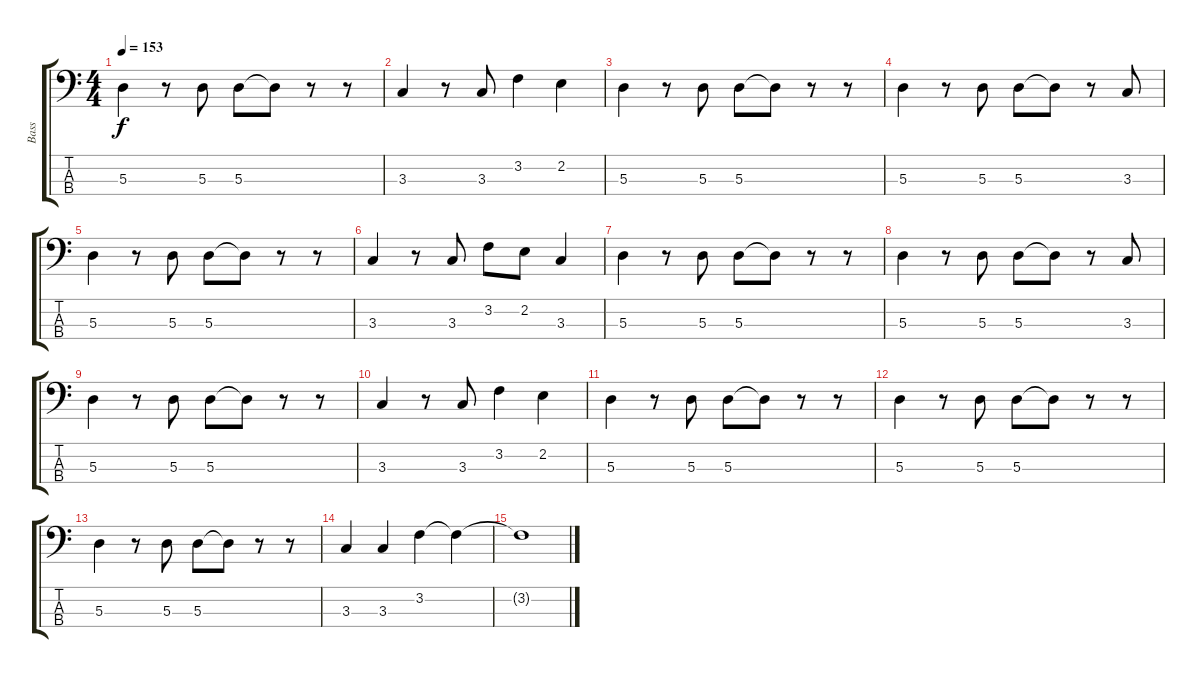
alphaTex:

\track ("Bass" "Bass") {instrument electricbassfinger}
\staff {score tabs}
\tuning (G2 D2 A1 E1) {hide}
\ts (4 4)
\tempo 153
\clef f4
\ks c
5.3.4{dy f} r.8 5.3.8 5.3.8 5.3{t}.8 r.8 r.8 |
3.3.4 r.8 3.3.8 3.2.4 2.2.4 |
5.3.4 r.8 5.3.8 5.3.8 5.3{t}.8 r.8 r.8 |
5.3.4 r.8 5.3.8 5.3.8 5.3{t}.8 r.8 3.3.8 |
5.3.4 r.8 5.3.8 5.3.8 5.3{t}.8 r.8 r.8 |
3.3.4 r.8 3.3.8 3.2.8 2.2.8 3.3.4 |
5.3.4 r.8 5.3.8 5.3.8 5.3{t}.8 r.8 r.8 |
5.3.4 r.8 5.3.8 5.3.8 5.3{t}.8 r.8 3.3.8 |
5.3.4 r.8 5.3.8 5.3.8 5.3{t}.8 r.8 r.8 |
3.3.4 r.8 3.3.8 3.2.4 2.2.4 |
5.3.4 r.8 5.3.8 5.3.8 5.3{t}.8 r.8 r.8 |
5.3.4 r.8 5.3.8 5.3.8 5.3{t}.8 r.8 r.8 |
5.3.4 r.8 5.3.8 5.3.8 5.3{t}.8 r.8 r.8 |
3.3.4 3.3.4 3.2.4 3.2{t}.4 |
3.2{t}.1
